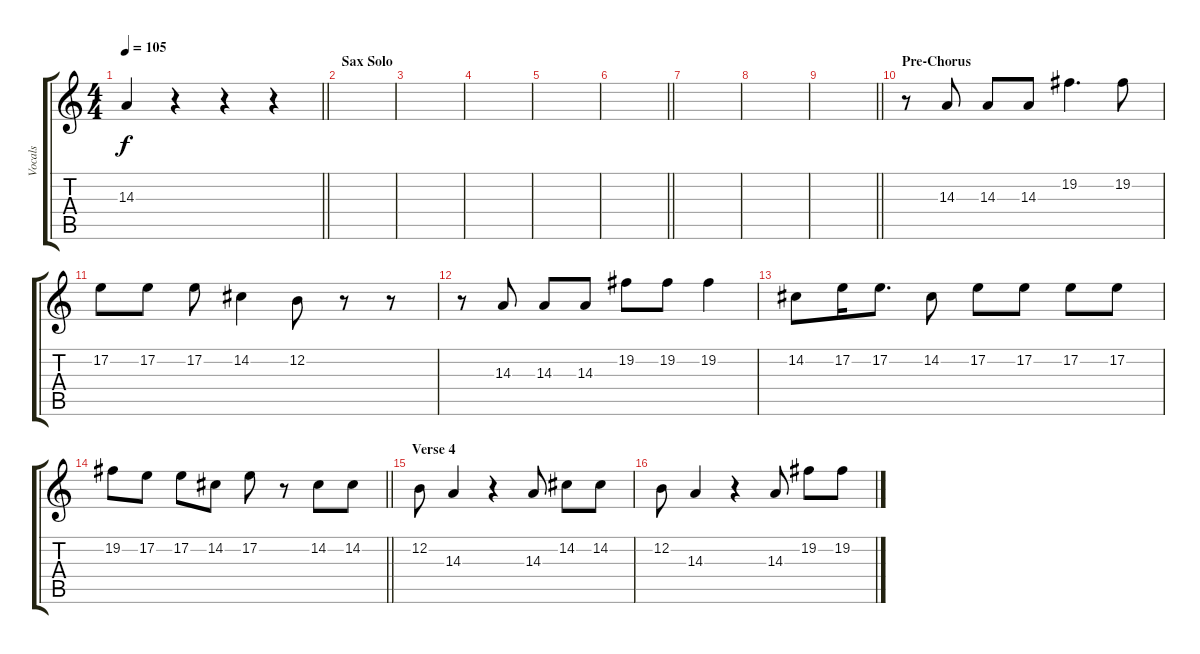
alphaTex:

\track ("Vocals" "Vocals") {instrument clarinet}
\staff {score tabs}
\tuning (E4 B3 G3 D3 A2 E2) {hide}
\ts (4 4)
\tempo 105
\clef g2
\barLineRight lightlight
\ks c
14.3.4{dy f} r.4 r.4 r.4 |
\section ("" "Sax Solo")
|
|
|
|
\barLineRight lightlight
|
|
|
\barLineRight lightlight
|
\section ("" "Pre-Chorus")
r.8 14.3.8 14.3.8 14.3.8 19.2.4{d} 19.2.8 |
17.2.8 17.2.8 17.2.8 14.2.4 12.2.8 r.8 r.8 |
r.8 14.3.8 14.3.8 14.3.8 19.2.8 19.2.8 19.2.4 |
14.2.8 17.2.16 17.2.8{d} 14.2.8 17.2.8 17.2.8 17.2.8 17.2.8 |
\barLineRight lightlight
19.2.8 17.2.8 17.2.8 14.2.8 17.2.8 r.8 14.2.8 14.2.8 |
\section ("" "Verse 4")
12.2.8 14.3.4 r.4 14.3.8 14.2.8 14.2.8 |
12.2.8 14.3.4 r.4 14.3.8 19.2.8 19.2.8
